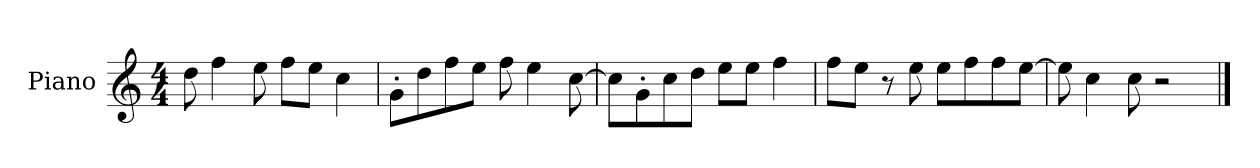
**kern
*part1
*staff1
*I"Piano
*I'P-no
*clefG2
*k[]
*M4/4
*MM90
=1
8dd\
4ff\
8ee\
8ff\L
8ee\J
4cc\
=2
8g'\L
8dd\
8ff\
8ee\J
8ff\
4ee\
[8cc\
=3
8cc\L]
8g'\
8cc\
8dd\J
8ee\L
8ee\J
4ff\
=4
8ff\L
8ee\J
8r
8ee\
8ee\L
8ff\
8ff\
[8ee\J
=5
8ee\]
4cc\
8cc\
2r
==
*-
